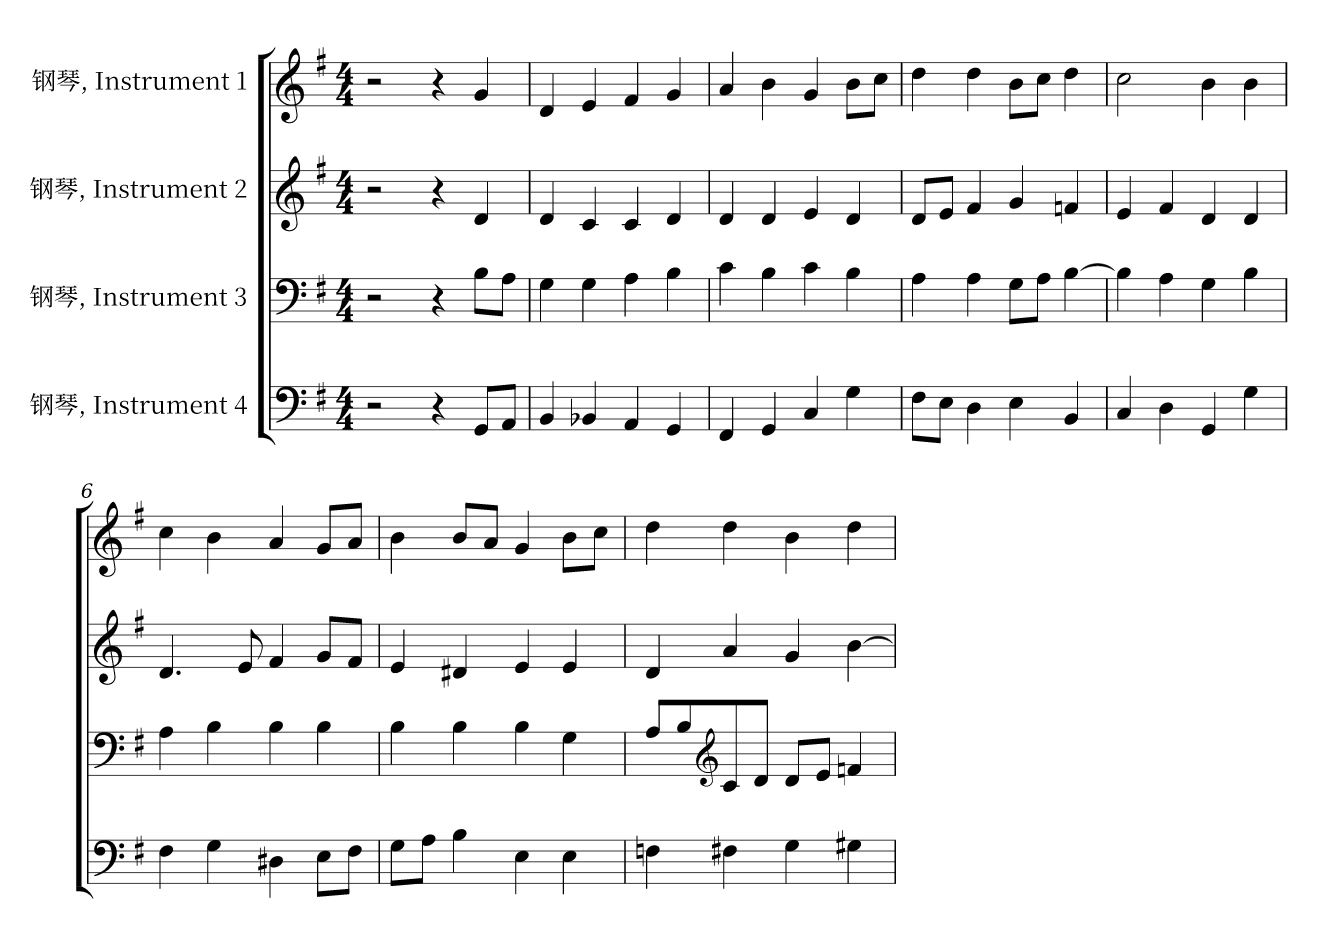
**kern	**kern	**kern	**kern
*part4	*part3	*part2	*part1
*staff4	*staff3	*staff2	*staff1
*I"钢琴, Instrument 4	*I"钢琴, Instrument 3	*I"钢琴, Instrument 2	*I"钢琴, Instrument 1
*clefF4	*clefF4	*clefG2	*clefG2
*k[f#]	*k[f#]	*k[f#]	*k[f#]
*M4/4	*M4/4	*M4/4	*M4/4
*MM104	*MM104	*MM104	*MM104
=1	=1	=1	=1
2r	2r	2r	2r
4r	4r	4r	4r
8GG/L	8B\L	4d/	4g/
8AA/J	8A\J	.	.
=2	=2	=2	=2
4BB/	4G\	4d/	4d/
4BB-X/	4G\	4c/	4e/
4AA/	4A\	4c/	4f#/
4GG/	4B\	4d/	4g/
=3	=3	=3	=3
4FF#/	4c\	4d/	4a/
4GG/	4B\	4d/	4b\
4C/	4c\	4e/	4g/
4G\	4B\	4d/	8b\L
.	.	.	8cc\J
=4	=4	=4	=4
8F#\L	4A\	8d/L	4dd\
8E\J	.	8e/J	.
4D\	4A\	4f#/	4dd\
4E\	8G\L	4g/	8b\L
.	8A\J	.	8cc\J
4BB/	[4B\	4fn/	4dd\
=5	=5	=5	=5
4C/	4B\]	4e/	2cc\
4D\	4A\	4f#/	.
4GG/	4G\	4d/	4b\
4G\	4B\	4d/	4b\
=6	=6	=6	=6
4F#\	4A\	4.d/	4cc\
4G\	4B\	.	4b\
.	.	8e/	.
4D#X\	4B\	4f#/	4a/
8E\L	4B\	8g/L	8g/L
8F#\J	.	8f#/J	8a/J
!!LO:LB:g=z
=7	=7	=7	=7
8G\L	4B\	4e/	4b\
8A\J	.	.	.
4B\	4B\	4d#X/	8b/L
.	.	.	8a/J
4E\	4B\	4e/	4g/
4E\	4G\	4e/	8b\L
.	.	.	8cc\J
=8	=8	=8	=8
4Fn\	8A/L	4d/	4dd\
.	8B/	.	.
*	*clefG2	*	*
4F#X\	8c/	4a/	4dd\
.	8d/J	.	.
4G\	8d/L	4g/	4b\
.	8e/J	.	.
4G#X\	4fn/	[4b\	4dd\
=	=	=	=
*-	*-	*-	*-
